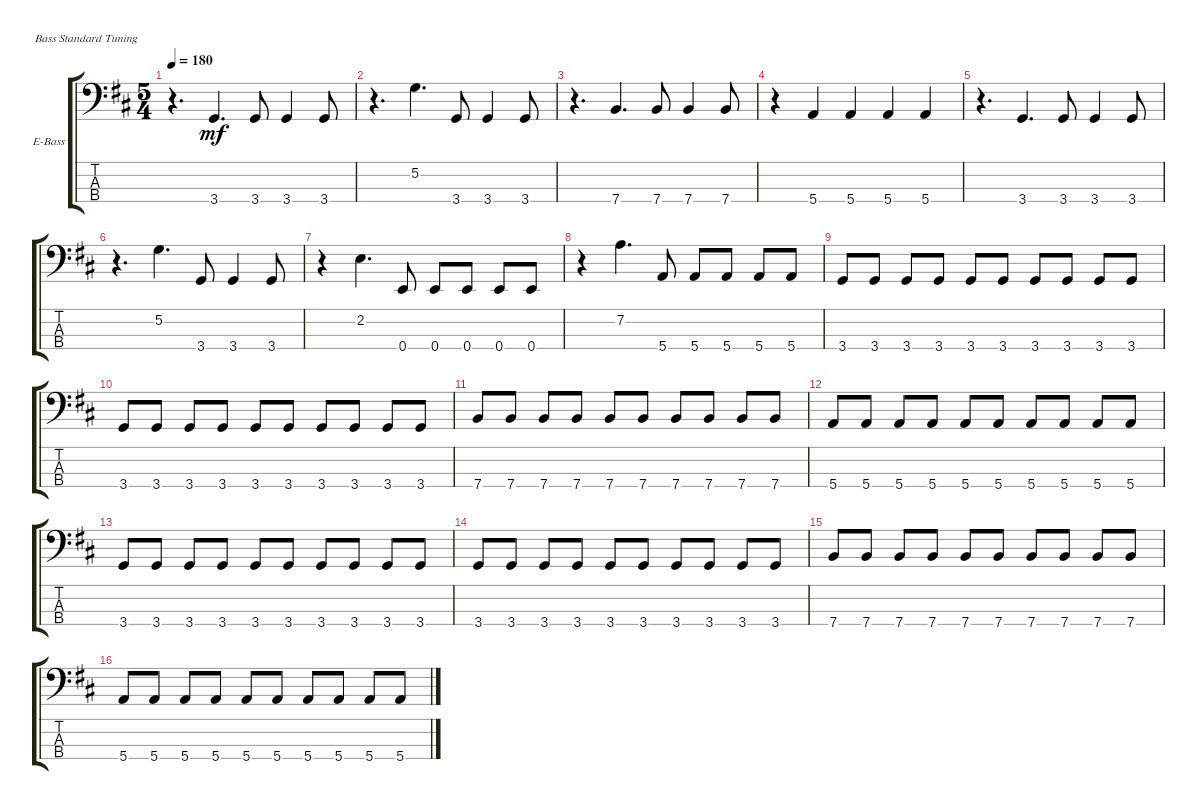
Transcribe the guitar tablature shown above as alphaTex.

\defaultSystemsLayout 4
\bracketExtendMode groupsimilarinstruments
\firstSystemTrackNameOrientation horizontal
\otherSystemsTrackNameOrientation horizontal
\track ("Electric Bass" "E-Bass") {instrument electricbassfinger}
\staff {score tabs}
\tuning (G2 D2 A1 E1)
\ts (5 4)
\tempo 180
\clef f4
\ks bminor
r.4{d dy mf} 3.4.4{d} 3.4.8 3.4.4 3.4.8 |
r.4{d} 5.2.4{d} 3.4.8 3.4.4 3.4.8 |
r.4{d} 7.4.4{d} 7.4.8 7.4.4 7.4.8 |
r.4 5.4.4 5.4.4 5.4.4 5.4.4 |
r.4{d} 3.4.4{d} 3.4.8 3.4.4 3.4.8 |
r.4{d} 5.2.4{d} 3.4.8 3.4.4 3.4.8 |
r.4 2.2.4{d} 0.4.8 0.4.8 0.4.8 0.4.8 0.4.8 |
r.4 7.2.4{d} 5.4.8 5.4.8 5.4.8 5.4.8 5.4.8 |
3.4.8 3.4.8 3.4.8 3.4.8 3.4.8 3.4.8 3.4.8 3.4.8 3.4.8 3.4.8 |
3.4.8 3.4.8 3.4.8 3.4.8 3.4.8 3.4.8 3.4.8 3.4.8 3.4.8 3.4.8 |
7.4.8 7.4.8 7.4.8 7.4.8 7.4.8 7.4.8 7.4.8 7.4.8 7.4.8 7.4.8 |
5.4.8 5.4.8 5.4.8 5.4.8 5.4.8 5.4.8 5.4.8 5.4.8 5.4.8 5.4.8 |
3.4.8 3.4.8 3.4.8 3.4.8 3.4.8 3.4.8 3.4.8 3.4.8 3.4.8 3.4.8 |
3.4.8 3.4.8 3.4.8 3.4.8 3.4.8 3.4.8 3.4.8 3.4.8 3.4.8 3.4.8 |
7.4.8 7.4.8 7.4.8 7.4.8 7.4.8 7.4.8 7.4.8 7.4.8 7.4.8 7.4.8 |
5.4.8 5.4.8 5.4.8 5.4.8 5.4.8 5.4.8 5.4.8 5.4.8 5.4.8 5.4.8
